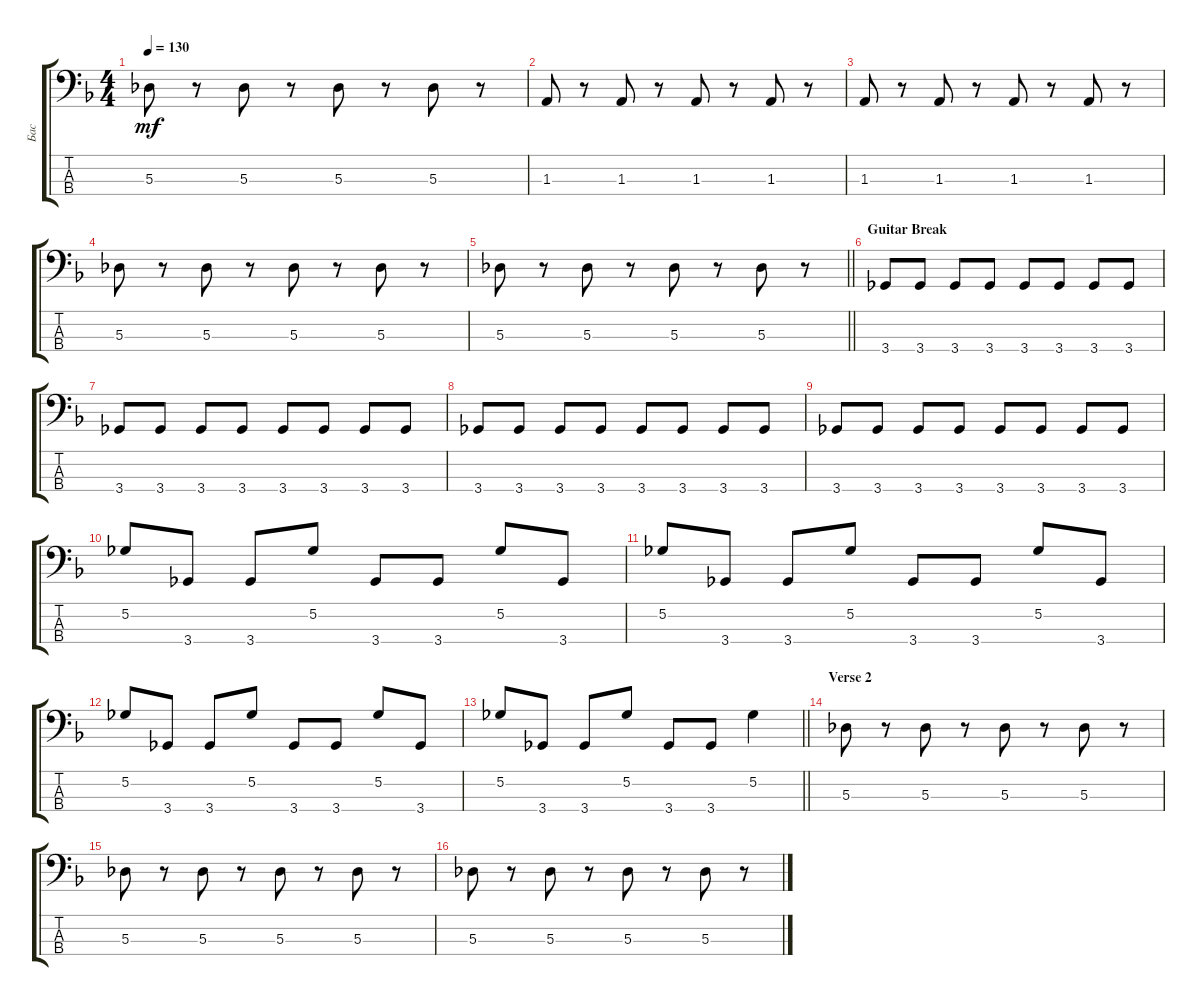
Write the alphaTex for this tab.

\track ("Бас" "Бас") {instrument electricbassfinger}
\staff {score tabs}
\tuning (Gb2 Db2 Ab1 Eb1) {hide}
\ts (4 4)
\tempo 130
\clef f4
\ks dminor
5.3.8{dy mf} r.8 5.3.8 r.8 5.3.8 r.8 5.3.8 r.8 |
1.3.8 r.8 1.3.8 r.8 1.3.8 r.8 1.3.8 r.8 |
1.3.8 r.8 1.3.8 r.8 1.3.8 r.8 1.3.8 r.8 |
5.3.8 r.8 5.3.8 r.8 5.3.8 r.8 5.3.8 r.8 |
\barLineRight lightlight
5.3.8 r.8 5.3.8 r.8 5.3.8 r.8 5.3.8 r.8 |
\section ("" "Guitar Break")
3.4.8 3.4.8 3.4.8 3.4.8 3.4.8 3.4.8 3.4.8 3.4.8 |
3.4.8 3.4.8 3.4.8 3.4.8 3.4.8 3.4.8 3.4.8 3.4.8 |
3.4.8 3.4.8 3.4.8 3.4.8 3.4.8 3.4.8 3.4.8 3.4.8 |
3.4.8 3.4.8 3.4.8 3.4.8 3.4.8 3.4.8 3.4.8 3.4.8 |
5.2.8 3.4.8 3.4.8 5.2.8 3.4.8 3.4.8 5.2.8 3.4.8 |
5.2.8 3.4.8 3.4.8 5.2.8 3.4.8 3.4.8 5.2.8 3.4.8 |
5.2.8 3.4.8 3.4.8 5.2.8 3.4.8 3.4.8 5.2.8 3.4.8 |
\barLineRight lightlight
5.2.8 3.4.8 3.4.8 5.2.8 3.4.8 3.4.8 5.2.4 |
\section ("" "Verse 2")
5.3.8 r.8 5.3.8 r.8 5.3.8 r.8 5.3.8 r.8 |
5.3.8 r.8 5.3.8 r.8 5.3.8 r.8 5.3.8 r.8 |
5.3.8 r.8 5.3.8 r.8 5.3.8 r.8 5.3.8 r.8
